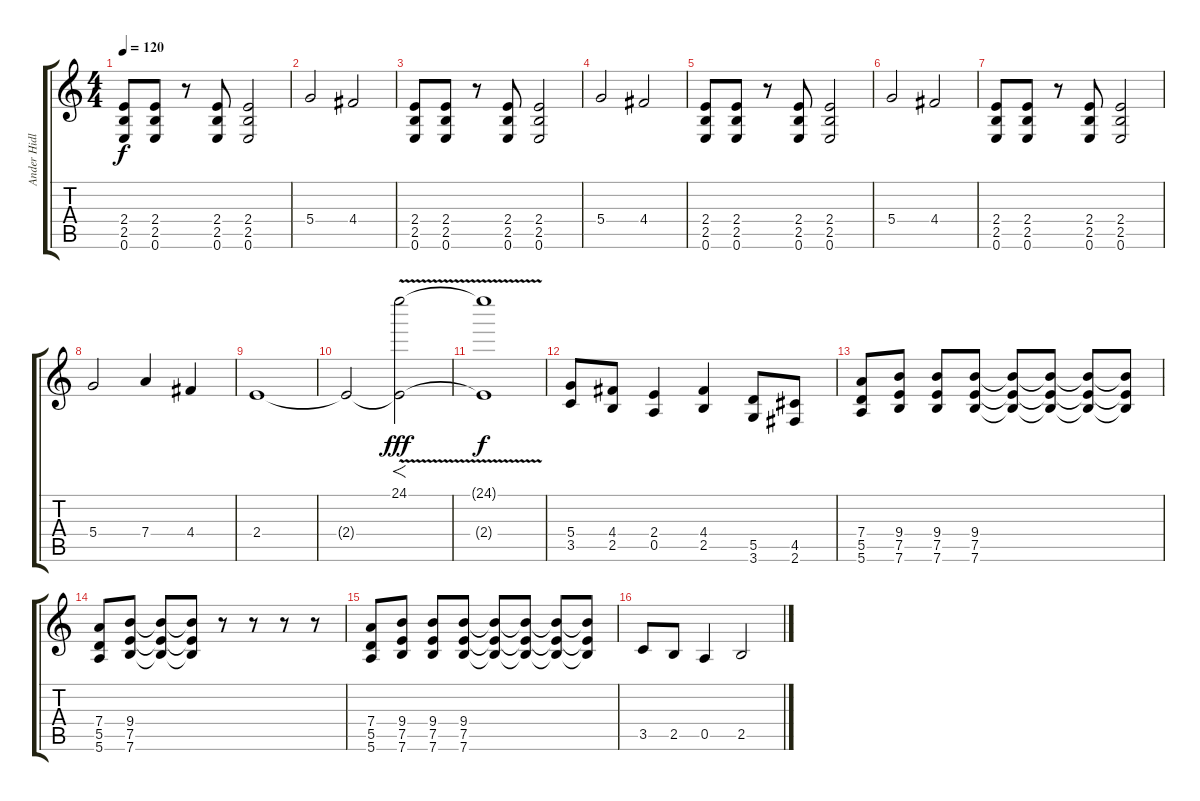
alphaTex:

\track ("Ander Hidle" "Ander Hidl") {instrument distortionguitar}
\staff {score tabs}
\tuning (E4 B3 G3 D3 A2 E2) {hide}
\ts (4 4)
\tempo 120
\clef g2
\ks c
(2.4 2.5 0.6).8{dy f instrument distortionguitar} (2.4 2.5 0.6).8 r.8 (2.4 2.5 0.6).8 (2.4 2.5 0.6).2 |
5.4.2 4.4.2 |
(2.4 2.5 0.6).8 (2.4 2.5 0.6).8 r.8 (2.4 2.5 0.6).8 (2.4 2.5 0.6).2 |
5.4.2 4.4.2 |
(2.4 2.5 0.6).8 (2.4 2.5 0.6).8 r.8 (2.4 2.5 0.6).8 (2.4 2.5 0.6).2 |
5.4.2 4.4.2 |
(2.4 2.5 0.6).8 (2.4 2.5 0.6).8 r.8 (2.4 2.5 0.6).8 (2.4 2.5 0.6).2 |
5.4.2 7.4.4 4.4.4 |
2.4.1 |
2.4{t}.2 (24.1{v} 2.4{t}).2{f dy fff} |
(24.1{t} 2.4{t}).1{dy f} |
(5.4 3.5).8 (4.4 2.5).8 (2.4 0.5).4 (4.4 2.5).4 (5.5 3.6).8 (4.5 2.6).8 |
(7.4 5.5 5.6).8 (9.4 7.5 7.6).8 (9.4 7.5 7.6).8 (9.4 7.5 7.6).8 (9.4{t} 7.5{t} 7.6{t}).8 (9.4{t} 7.5{t} 7.6{t}).8 (9.4{t} 7.5{t} 7.6{t}).8 (9.4{t} 7.5{t} 7.6{t}).8 |
(7.4 5.5 5.6).8 (9.4 7.5 7.6).8 (9.4{t} 7.5{t} 7.6{t}).8 (9.4{t} 7.5{t} 7.6{t}).8 r.8 r.8 r.8 r.8 |
(7.4 5.5 5.6).8 (9.4 7.5 7.6).8 (9.4 7.5 7.6).8 (9.4 7.5 7.6).8 (9.4{t} 7.5{t} 7.6{t}).8 (9.4{t} 7.5{t} 7.6{t}).8 (9.4{t} 7.5{t} 7.6{t}).8 (9.4{t} 7.5{t} 7.6{t}).8 |
3.5.8 2.5.8 0.5.4 2.5.2
